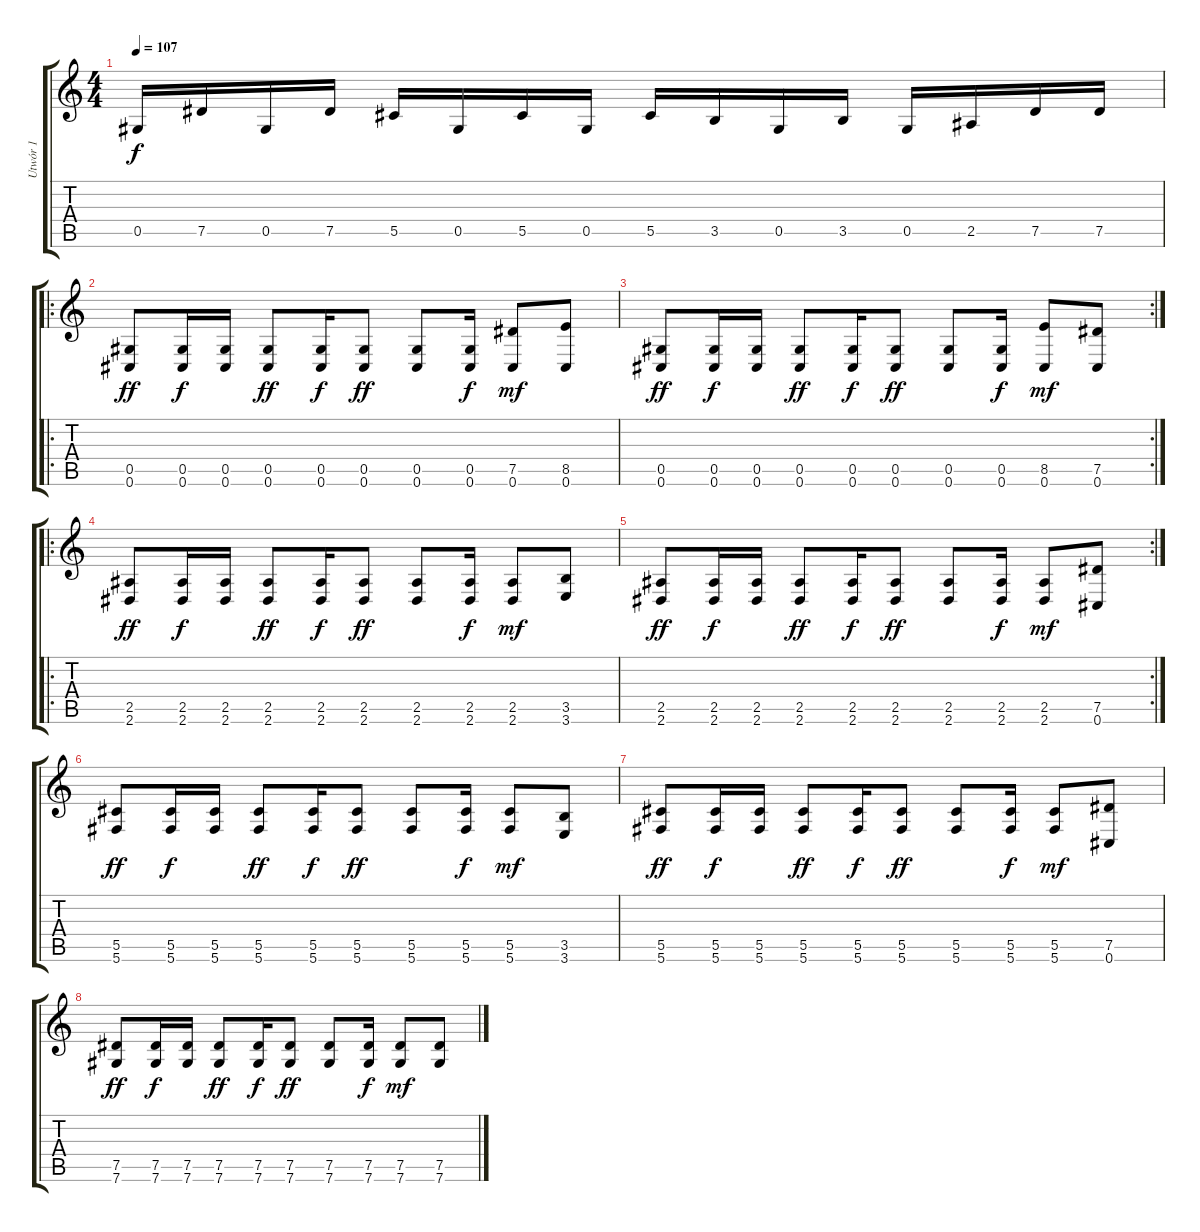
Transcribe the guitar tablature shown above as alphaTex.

\track ("Utwór 1" "Utwór 1") {instrument distortionguitar}
\staff {score tabs}
\tuning (Eb4 Bb3 Gb3 Db3 Ab2 Db2) {hide}
\ts (4 4)
\tempo 107
\clef g2
\ks c
0.5.16{dy f volume 13} 7.5.16 0.5.16 7.5.16 5.5.16 0.5.16 5.5.16 0.5.16 5.5.16 3.5.16 0.5.16 3.5.16 0.5.16 2.5.16 7.5.16 7.5.16 |
\ro
(0.5 0.6).8{dy ff} (0.5 0.6).16{dy f} (0.5 0.6).16 (0.5 0.6).8{dy ff} (0.5 0.6).16{dy f} (0.5 0.6).8{dy ff} (0.5 0.6).8 (0.5 0.6).16{dy f} (7.5 0.6).8{dy mf} (8.5 0.6).8 |
\rc 2
(0.5 0.6).8{dy ff} (0.5 0.6).16{dy f} (0.5 0.6).16 (0.5 0.6).8{dy ff} (0.5 0.6).16{dy f} (0.5 0.6).8{dy ff} (0.5 0.6).8 (0.5 0.6).16{dy f} (8.5 0.6).8{dy mf} (7.5 0.6).8 |
\ro
(2.5 2.6).8{dy ff} (2.5 2.6).16{dy f} (2.5 2.6).16 (2.5 2.6).8{dy ff} (2.5 2.6).16{dy f} (2.5 2.6).8{dy ff} (2.5 2.6).8 (2.5 2.6).16{dy f} (2.5 2.6).8{dy mf} (3.5 3.6).8 |
\rc 2
(2.5 2.6).8{dy ff} (2.5 2.6).16{dy f} (2.5 2.6).16 (2.5 2.6).8{dy ff} (2.5 2.6).16{dy f} (2.5 2.6).8{dy ff} (2.5 2.6).8 (2.5 2.6).16{dy f} (2.5 2.6).8{dy mf} (7.5 0.6).8 |
(5.5 5.6).8{dy ff} (5.5 5.6).16{dy f} (5.5 5.6).16 (5.5 5.6).8{dy ff} (5.5 5.6).16{dy f} (5.5 5.6).8{dy ff} (5.5 5.6).8 (5.5 5.6).16{dy f} (5.5 5.6).8{dy mf} (3.5 3.6).8 |
(5.5 5.6).8{dy ff} (5.5 5.6).16{dy f} (5.5 5.6).16 (5.5 5.6).8{dy ff} (5.5 5.6).16{dy f} (5.5 5.6).8{dy ff} (5.5 5.6).8 (5.5 5.6).16{dy f} (5.5 5.6).8{dy mf} (7.5 0.6).8 |
(7.5 7.6).8{dy ff} (7.5 7.6).16{dy f} (7.5 7.6).16 (7.5 7.6).8{dy ff} (7.5 7.6).16{dy f} (7.5 7.6).8{dy ff} (7.5 7.6).8 (7.5 7.6).16{dy f} (7.5 7.6).8{dy mf} (7.5 7.6).8
